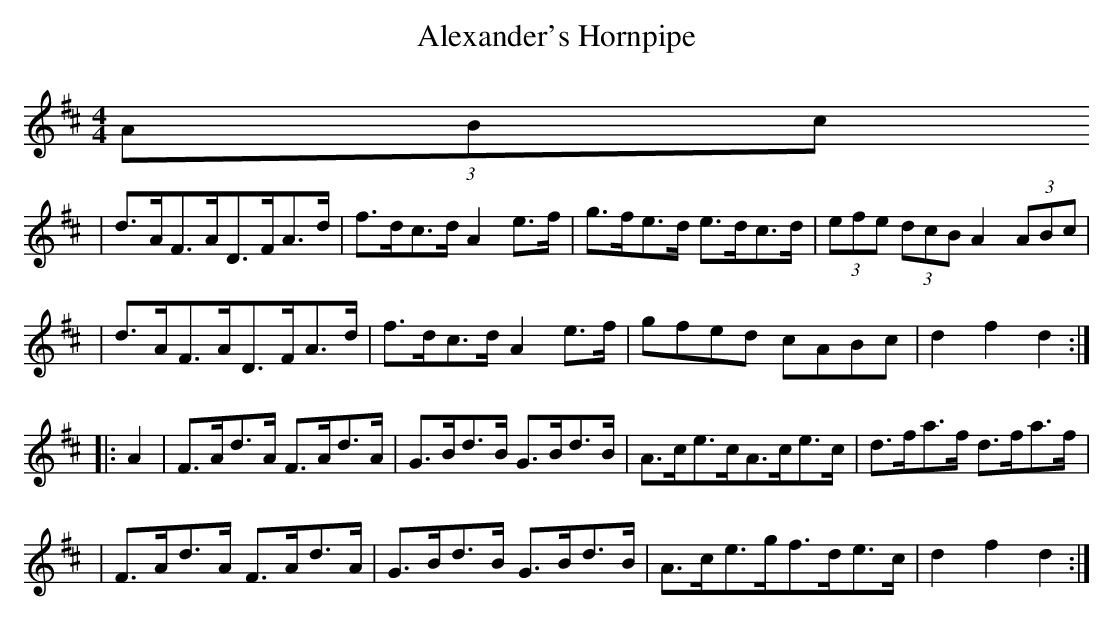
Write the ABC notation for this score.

X:1
T: Alexander's Hornpipe
M: 4/4
L: 1/8
K: D
(3ABc
| d>AF>AD>FA>d | f>dc>d A2e>f | g>fe>d e>dc>d | (3efe (3dcB A2 (3ABc |
| d>AF>AD>FA>d | f>dc>d A2 e>f | gfed cABc | d2f2d2 :|
|: A2
| F>Ad>A F>Ad>A | G>Bd>B G>Bd>B | A>ce>cA>ce>c | d>fa>f d>fa>f |
| F>Ad>A F>Ad>A | G>Bd>B G>Bd>B | A>ce>gf>de>c | d2 f2d2 :|
